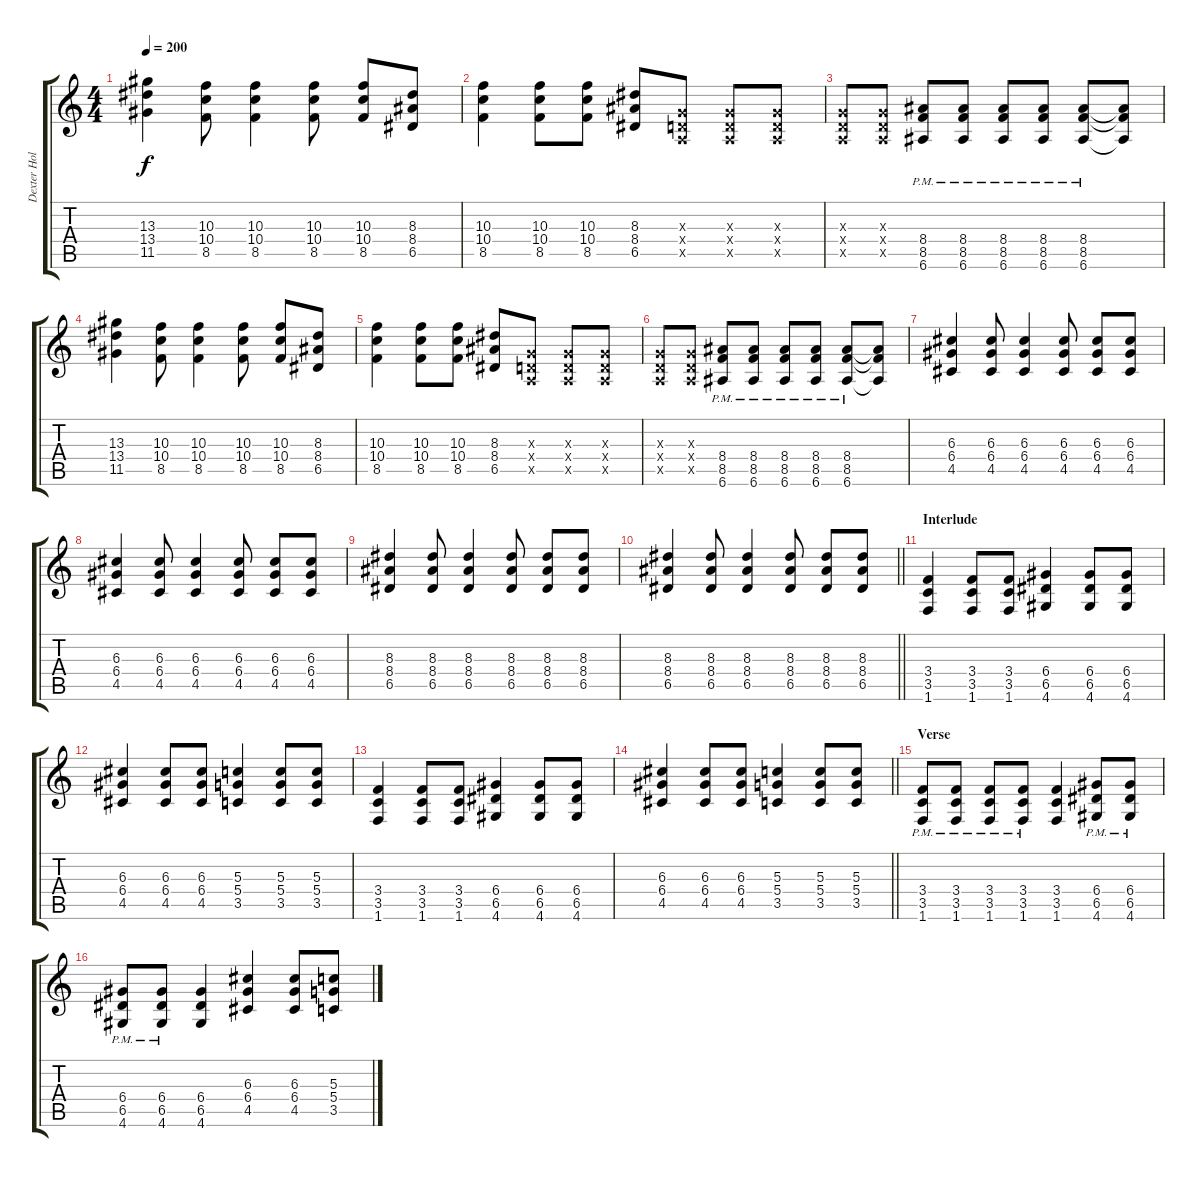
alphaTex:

\track ("Dexter Holland" "Dexter Hol") {instrument distortionguitar}
\staff {score tabs}
\tuning (E4 B3 G3 D3 A2 E2) {hide}
\ts (4 4)
\tempo 200
\clef g2
\ks c
(13.3 13.4 11.5).4{dy f} (10.3 10.4 8.5).8 (10.3 10.4 8.5).4 (10.3 10.4 8.5).8 (10.3 10.4 8.5).8 (8.3 8.4 6.5).8 |
(10.3 10.4 8.5).4 (10.3 10.4 8.5).8 (10.3 10.4 8.5).8 (8.3 8.4 6.5).8 (0.3{x} 0.4{x} 0.5{x}).8 (0.3{x} 0.4{x} 0.5{x}).8 (0.3{x} 0.4{x} 0.5{x}).8 |
(0.3{x} 0.4{x} 0.5{x}).8 (0.3{x} 0.4{x} 0.5{x}).8 (8.4{pm} 8.5{pm} 6.6{pm}).8 (8.4{pm} 8.5{pm} 6.6{pm}).8 (8.4{pm} 8.5{pm} 6.6{pm}).8 (8.4{pm} 8.5{pm} 6.6{pm}).8 (8.4{pm} 8.5{pm} 6.6{pm}).8 (8.4{t} 8.5{t} 6.6{t}).8 |
(13.3 13.4 11.5).4 (10.3 10.4 8.5).8 (10.3 10.4 8.5).4 (10.3 10.4 8.5).8 (10.3 10.4 8.5).8 (8.3 8.4 6.5).8 |
(10.3 10.4 8.5).4 (10.3 10.4 8.5).8 (10.3 10.4 8.5).8 (8.3 8.4 6.5).8 (0.3{x} 0.4{x} 0.5{x}).8 (0.3{x} 0.4{x} 0.5{x}).8 (0.3{x} 0.4{x} 0.5{x}).8 |
(0.3{x} 0.4{x} 0.5{x}).8 (0.3{x} 0.4{x} 0.5{x}).8 (8.4{pm} 8.5{pm} 6.6{pm}).8 (8.4{pm} 8.5{pm} 6.6{pm}).8 (8.4{pm} 8.5{pm} 6.6{pm}).8 (8.4{pm} 8.5{pm} 6.6{pm}).8 (8.4{pm} 8.5{pm} 6.6{pm}).8 (8.4{t} 8.5{t} 6.6{t}).8 |
(6.3 6.4 4.5).4 (6.3 6.4 4.5).8 (6.3 6.4 4.5).4 (6.3 6.4 4.5).8 (6.3 6.4 4.5).8 (6.3 6.4 4.5).8 |
(6.3 6.4 4.5).4 (6.3 6.4 4.5).8 (6.3 6.4 4.5).4 (6.3 6.4 4.5).8 (6.3 6.4 4.5).8 (6.3 6.4 4.5).8 |
(8.3 8.4 6.5).4 (8.3 8.4 6.5).8 (8.3 8.4 6.5).4 (8.3 8.4 6.5).8 (8.3 8.4 6.5).8 (8.3 8.4 6.5).8 |
\barLineRight lightlight
(8.3 8.4 6.5).4 (8.3 8.4 6.5).8 (8.3 8.4 6.5).4 (8.3 8.4 6.5).8 (8.3 8.4 6.5).8 (8.3 8.4 6.5).8 |
\section ("" "Interlude")
(3.4 3.5 1.6).4 (3.4 3.5 1.6).8 (3.4 3.5 1.6).8 (6.4 6.5 4.6).4 (6.4 6.5 4.6).8 (6.4 6.5 4.6).8 |
(6.3 6.4 4.5).4 (6.3 6.4 4.5).8 (6.3 6.4 4.5).8 (5.3 5.4 3.5).4 (5.3 5.4 3.5).8 (5.3 5.4 3.5).8 |
(3.4 3.5 1.6).4 (3.4 3.5 1.6).8 (3.4 3.5 1.6).8 (6.4 6.5 4.6).4 (6.4 6.5 4.6).8 (6.4 6.5 4.6).8 |
\barLineRight lightlight
(6.3 6.4 4.5).4 (6.3 6.4 4.5).8 (6.3 6.4 4.5).8 (5.3 5.4 3.5).4 (5.3 5.4 3.5).8 (5.3 5.4 3.5).8 |
\section ("" "Verse")
(3.4{pm} 3.5{pm} 1.6{pm}).8 (3.4{pm} 3.5{pm} 1.6{pm}).8 (3.4{pm} 3.5{pm} 1.6{pm}).8 (3.4{pm} 3.5{pm} 1.6{pm}).8 (3.4 3.5 1.6).4 (6.4{pm} 6.5{pm} 4.6{pm}).8 (6.4{pm} 6.5{pm} 4.6{pm}).8 |
(6.4{pm} 6.5{pm} 4.6{pm}).8 (6.4{pm} 6.5{pm} 4.6{pm}).8 (6.4 6.5 4.6).4 (6.3 6.4 4.5).4 (6.3 6.4 4.5).8 (5.3 5.4 3.5).8
